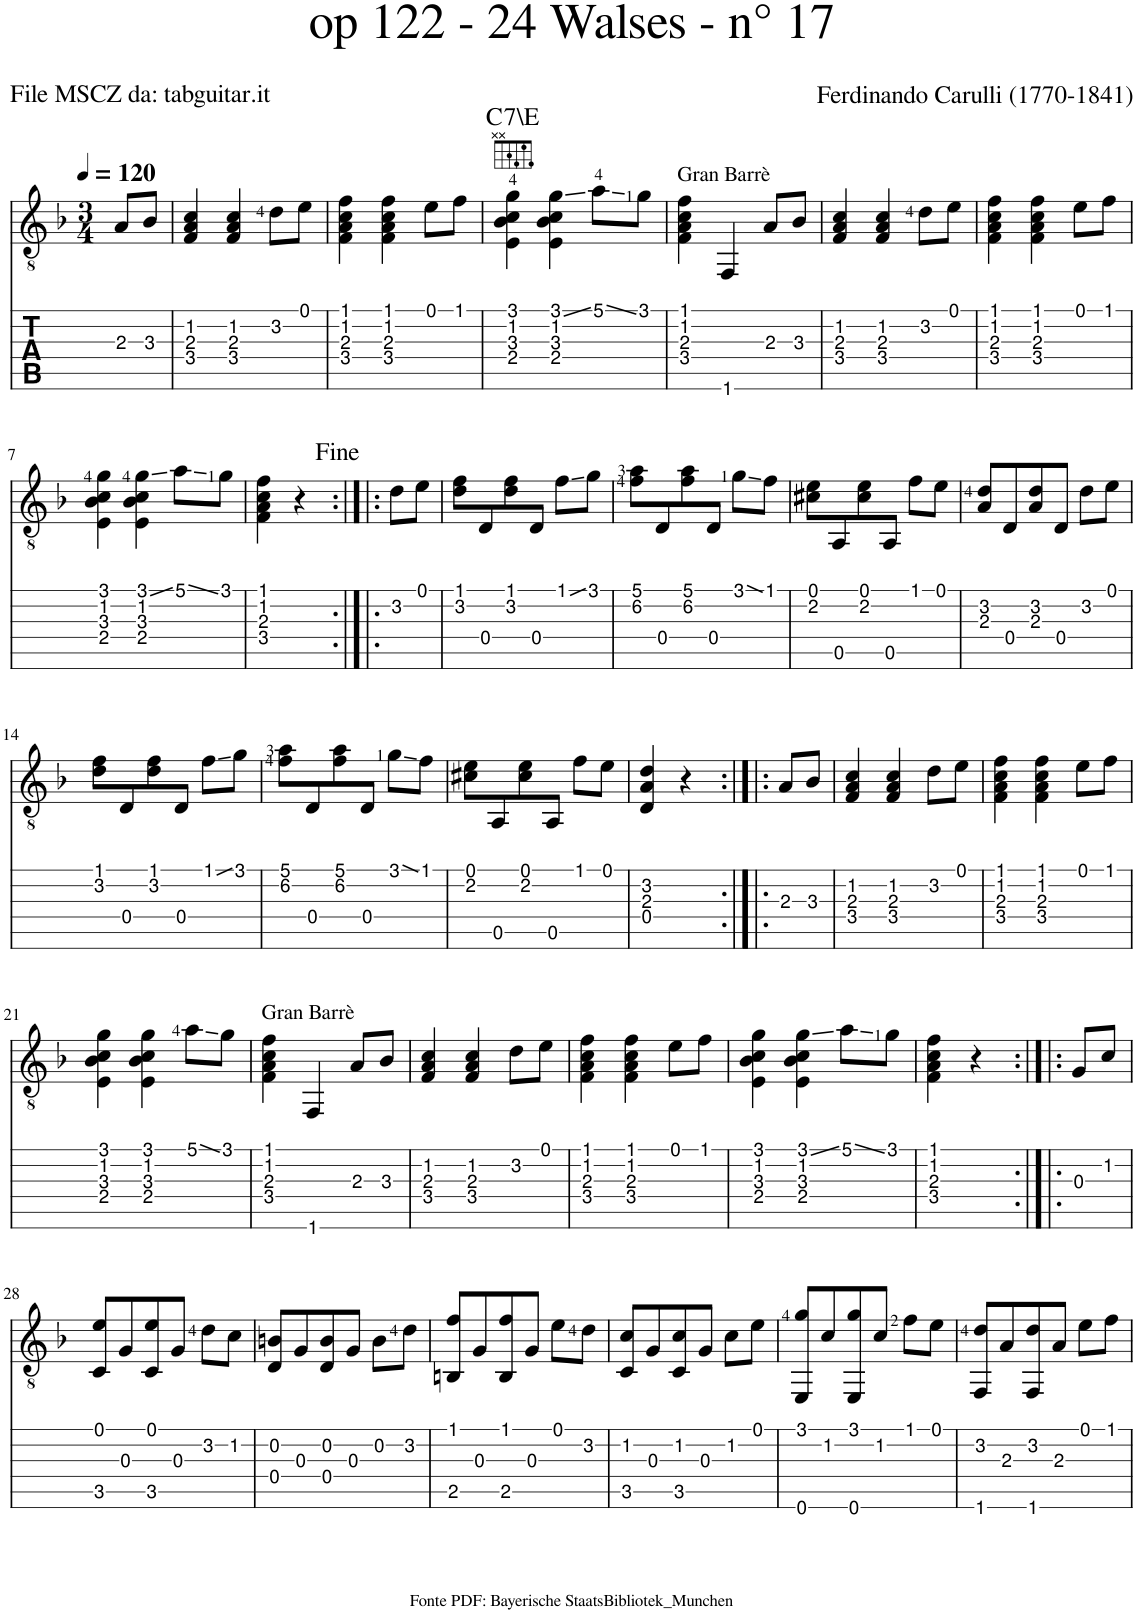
**kern	**kern	**harte
*part1	*part1	*part1
*staff2	*staff1	*
*I"Guitar	*	*
*I'Guit.	*	*
*stria6	*	*
*	*clefGv2	*
*k[b-]	*k[b-]	*
*M3/4	*M3/4	*
*MM120	*MM120	*
=	=	=
8AL	8A/L	.
8B-J	8B-/J	.
=1	=1	=1
4F 4A 4c	4F/ 4A/ 4c/	.
4F 4A 4c	4F/ 4A/ 4c/	.
8dL	8d\L	.
8eJ	8e\J	.
=2	=2	=2
4F 4A 4c 4f	4F\ 4A\ 4c\ 4f\	.
4F 4A 4c 4f	4F\ 4A\ 4c\ 4f\	.
8eL	8e\L	.
8fJ	8f\J	.
=3	=3	=3
!	!	!LO:H:kt=7
4E 4B- 4c 4g	4E\ 4B-\ 4c\ 4g\	C:7
4E 4B- 4c 4g	4E\ 4B-\ 4c\ 4g\	.
8aL	8a\L	.
8gJ	8g\J	.
=4	=4	=4
!	!LO:TX:a:t=Gran Barrè	!
4F 4A 4c 4f	4F\ 4A\ 4c\ 4f\	.
4FF	4FF/	.
8AL	8A/L	.
8B-J	8B-/J	.
=5	=5	=5
4F 4A 4c	4F/ 4A/ 4c/	.
4F 4A 4c	4F/ 4A/ 4c/	.
8dL	8d\L	.
8eJ	8e\J	.
=6	=6	=6
4F 4A 4c 4f	4F\ 4A\ 4c\ 4f\	.
4F 4A 4c 4f	4F\ 4A\ 4c\ 4f\	.
8eL	8e\L	.
8fJ	8f\J	.
!!LO:LB:g=z
=7	=7	=7
4E 4B- 4c 4g	4E\ 4B-\ 4c\ 4g\	.
4E 4B- 4c 4g	4E\ 4B-\ 4c\ 4g\	.
8aL	8a\L	.
8gJ	8g\J	.
=8	=8	=8
4F 4A 4c 4f	4F\ 4A\ 4c\ 4f\	.
4r	4r	.
=9:|!|:	=9:|!|:	=9:|!|:
8dL	8d\L	.
8eJ	8e\J	.
=10	=10	=10
8d\ 8f\L	8d\ 8f\L	.
8DJ	8D/	.
8d\ 8f\L	8d\ 8f\	.
8DJ	8D/J	.
8fL	8f\L	.
8gJ	8g\J	.
=11	=11	=11
8f\ 8a\L	8f\ 8a\L	.
8DJ	8D/	.
8f\ 8a\L	8f\ 8a\	.
8DJ	8D/J	.
8gL	8g\L	.
8fJ	8f\J	.
=12	=12	=12
8c#\ 8e\L	8c#X\ 8e\L	.
8AAJ	8AA/	.
8c#\ 8e\L	8c#\ 8e\	.
8AAJ	8AA/J	.
8fL	8f\L	.
8eJ	8e\J	.
=13	=13	=13
8A\ 8d\L	8A/ 8d/L	.
8DJ	8D/	.
8A\ 8d\L	8A/ 8d/	.
8DJ	8D/J	.
8dL	8d\L	.
8eJ	8e\J	.
!!LO:LB:g=z
=14	=14	=14
8d\ 8f\L	8d\ 8f\L	.
8DJ	8D/	.
8d\ 8f\L	8d\ 8f\	.
8DJ	8D/J	.
8fL	8f\L	.
8gJ	8g\J	.
=15	=15	=15
8f\ 8a\L	8f\ 8a\L	.
8DJ	8D/	.
8f\ 8a\L	8f\ 8a\	.
8DJ	8D/J	.
8gL	8g\L	.
8fJ	8f\J	.
=16	=16	=16
8c#\ 8e\L	8c#X\ 8e\L	.
8AAJ	8AA/	.
8c#\ 8e\L	8c#\ 8e\	.
8AAJ	8AA/J	.
8fL	8f\L	.
8eJ	8e\J	.
=17	=17	=17
4D 4A 4d	4D/ 4A/ 4d/	.
4r	4r	.
=18:|!|:	=18:|!|:	=18:|!|:
8AL	8A/L	.
8B-J	8B-/J	.
=19	=19	=19
4F 4A 4c	4F/ 4A/ 4c/	.
4F 4A 4c	4F/ 4A/ 4c/	.
8dL	8d\L	.
8eJ	8e\J	.
=20	=20	=20
4F 4A 4c 4f	4F\ 4A\ 4c\ 4f\	.
4F 4A 4c 4f	4F\ 4A\ 4c\ 4f\	.
8eL	8e\L	.
8fJ	8f\J	.
!!LO:LB:g=z
=21	=21	=21
4E 4B- 4c 4g	4E\ 4B-\ 4c\ 4g\	.
4E 4B- 4c 4g	4E\ 4B-\ 4c\ 4g\	.
8aL	8a\L	.
8gJ	8g\J	.
=22	=22	=22
!	!LO:TX:a:t=Gran Barrè	!
4F 4A 4c 4f	4F\ 4A\ 4c\ 4f\	.
4FF	4FF/	.
8AL	8A/L	.
8B-J	8B-/J	.
=23	=23	=23
4F 4A 4c	4F/ 4A/ 4c/	.
4F 4A 4c	4F/ 4A/ 4c/	.
8dL	8d\L	.
8eJ	8e\J	.
=24	=24	=24
4F 4A 4c 4f	4F\ 4A\ 4c\ 4f\	.
4F 4A 4c 4f	4F\ 4A\ 4c\ 4f\	.
8eL	8e\L	.
8fJ	8f\J	.
=25	=25	=25
4E 4B- 4c 4g	4E\ 4B-\ 4c\ 4g\	.
4E 4B- 4c 4g	4E\ 4B-\ 4c\ 4g\	.
8aL	8a\L	.
8gJ	8g\J	.
=26	=26	=26
4F 4A 4c 4f	4F\ 4A\ 4c\ 4f\	.
4r	4r	.
=27:|!|:	=27:|!|:	=27:|!|:
8GL	8G/L	.
8cJ	8c/J	.
!!LO:LB:g=z
=28	=28	=28
8C\ 8e\L	8C/ 8e/L	.
8GJ	8G/	.
8C\ 8e\L	8C/ 8e/	.
8GJ	8G/J	.
8dL	8d\L	.
8cJ	8c\J	.
=29	=29	=29
8D\ 8B\L	8D/ 8Bn/L	.
8GJ	8G/	.
8D\ 8B\L	8D/ 8B/	.
8GJ	8G/J	.
8BL	8B\L	.
8dJ	8d\J	.
=30	=30	=30
8BB\ 8f\L	8BBn/ 8f/L	.
8GJ	8G/	.
8BB\ 8f\L	8BB/ 8f/	.
8GJ	8G/J	.
8eL	8e\L	.
8dJ	8d\J	.
=31	=31	=31
8C\ 8c\L	8C/ 8c/L	.
8GJ	8G/	.
8C\ 8c\L	8C/ 8c/	.
8GJ	8G/J	.
8cL	8c\L	.
8eJ	8e\J	.
=32	=32	=32
8EE\ 8g\L	8EE/ 8g/L	.
8cJ	8c/	.
8EE\ 8g\L	8EE/ 8g/	.
8cJ	8c/J	.
8fL	8f\L	.
8eJ	8e\J	.
=33	=33	=33
8FF\ 8d\L	8FF/ 8d/L	.
8AJ	8A/	.
8FF\ 8d\L	8FF/ 8d/	.
8AJ	8A/J	.
8eL	8e\L	.
8fJ	8f\J	.
=	=	=
*-	*-	*-
